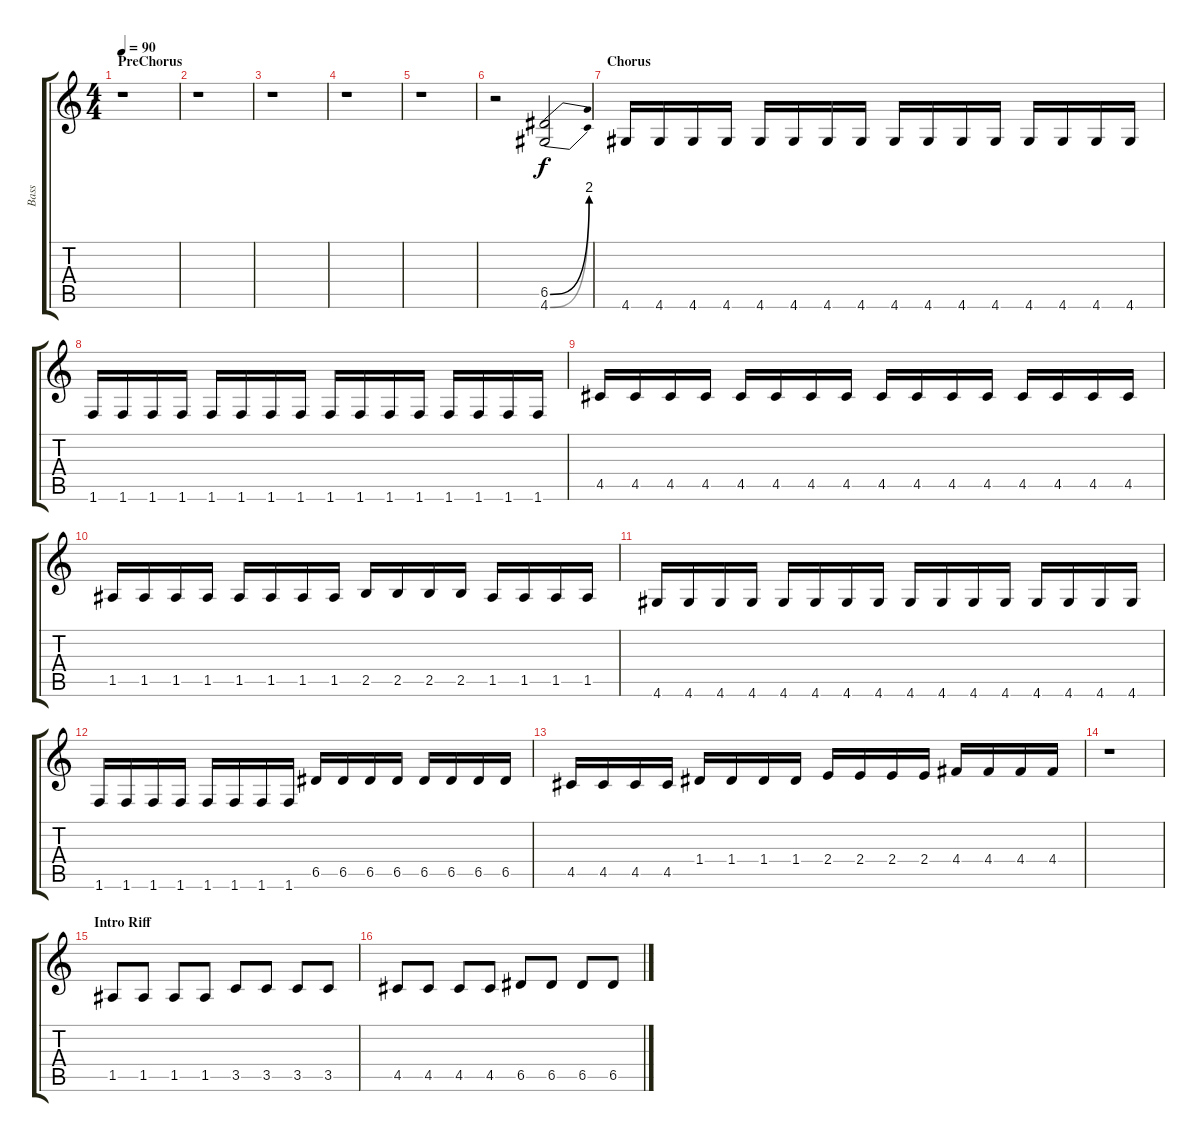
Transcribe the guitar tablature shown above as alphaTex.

\track ("Bass" "Bass") {instrument electricbasspick}
\staff {score tabs}
\tuning (E4 B3 G3 D3 A2 E2) {hide}
\ts (4 4)
\section ("" "PreChorus")
\tempo 90
\clef g2
\ks c
r.1{dy f} |
r.1 |
r.1 |
r.1 |
r.1 |
r.2 (6.5{be (bend 0 0 60 8)} 4.6{be (bend 0 0 60 8)}).2 |
\section ("" "Chorus")
4.6.16 4.6.16 4.6.16 4.6.16 4.6.16 4.6.16 4.6.16 4.6.16 4.6.16 4.6.16 4.6.16 4.6.16 4.6.16 4.6.16 4.6.16 4.6.16 |
1.6.16 1.6.16 1.6.16 1.6.16 1.6.16 1.6.16 1.6.16 1.6.16 1.6.16 1.6.16 1.6.16 1.6.16 1.6.16 1.6.16 1.6.16 1.6.16 |
4.5.16 4.5.16 4.5.16 4.5.16 4.5.16 4.5.16 4.5.16 4.5.16 4.5.16 4.5.16 4.5.16 4.5.16 4.5.16 4.5.16 4.5.16 4.5.16 |
1.5.16 1.5.16 1.5.16 1.5.16 1.5.16 1.5.16 1.5.16 1.5.16 2.5.16 2.5.16 2.5.16 2.5.16 1.5.16 1.5.16 1.5.16 1.5.16 |
4.6.16 4.6.16 4.6.16 4.6.16 4.6.16 4.6.16 4.6.16 4.6.16 4.6.16 4.6.16 4.6.16 4.6.16 4.6.16 4.6.16 4.6.16 4.6.16 |
1.6.16 1.6.16 1.6.16 1.6.16 1.6.16 1.6.16 1.6.16 1.6.16 6.5.16 6.5.16 6.5.16 6.5.16 6.5.16 6.5.16 6.5.16 6.5.16 |
4.5.16 4.5.16 4.5.16 4.5.16 1.4.16 1.4.16 1.4.16 1.4.16 2.4.16 2.4.16 2.4.16 2.4.16 4.4.16 4.4.16 4.4.16 4.4.16 |
r.1 |
\section ("" "Intro Riff")
1.5.8 1.5.8 1.5.8 1.5.8 3.5.8 3.5.8 3.5.8 3.5.8 |
4.5.8 4.5.8 4.5.8 4.5.8 6.5.8 6.5.8 6.5.8 6.5.8
